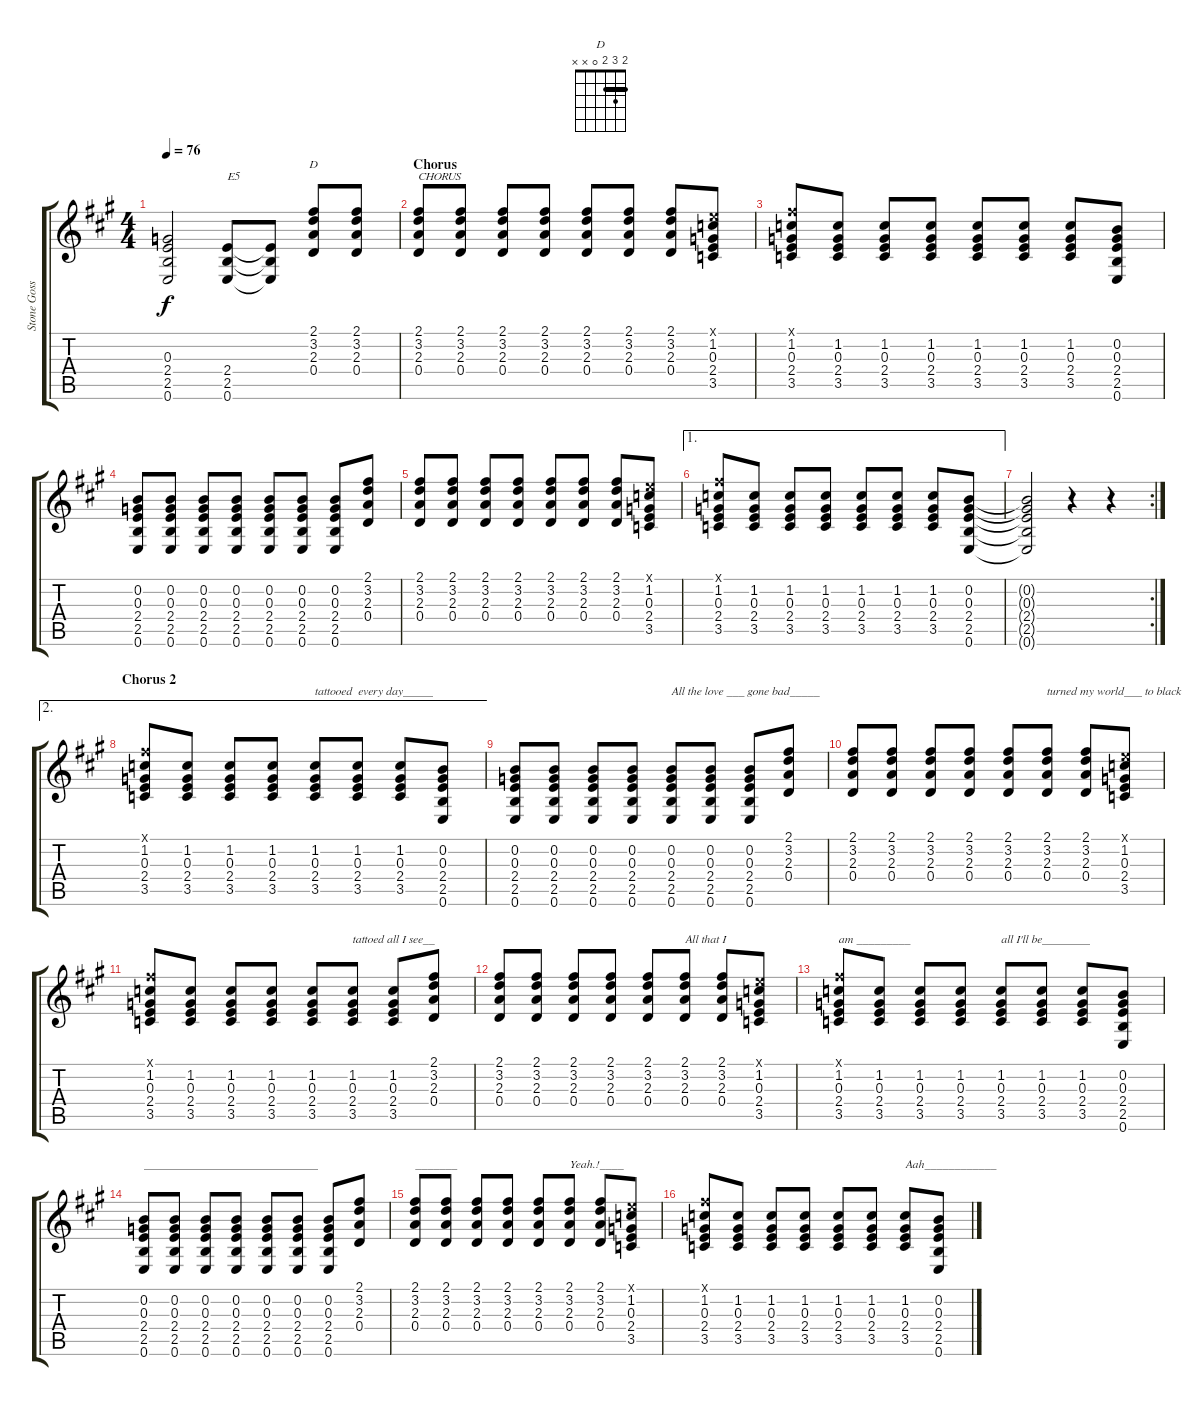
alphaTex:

\track ("Stone Gossard" "Stone Goss") {instrument electricguitarclean}
\staff {score tabs}
\tuning (E4 B3 G3 D3 A2 E2) {hide}
\chord ("D" 2 3 2 0 x x) {barre 2}
\ts (4 4)
\tempo 76
\clef g2
\ks a
(0.3{t} 2.4{t} 2.5{t} 0.6{t}).2{dy f} (2.4 2.5 0.6).8{txt "E5"} (2.4{t} 2.5{t} 0.6{t}).8 (2.1 3.2 2.3 0.4).8{ch "D"} (2.1 3.2 2.3 0.4).8 |
\section ("" "Chorus")
(2.1 3.2 2.3 0.4).8{txt "CHORUS"} (2.1 3.2 2.3 0.4).8 (2.1 3.2 2.3 0.4).8 (2.1 3.2 2.3 0.4).8 (2.1 3.2 2.3 0.4).8 (2.1 3.2 2.3 0.4).8 (2.1 3.2 2.3 0.4).8 (0.1{x} 1.2 0.3 2.4 3.5).8 |
(2.1{x} 1.2 0.3 2.4 3.5).8 (1.2 0.3 2.4 3.5).8 (1.2 0.3 2.4 3.5).8 (1.2 0.3 2.4 3.5).8 (1.2 0.3 2.4 3.5).8 (1.2 0.3 2.4 3.5).8 (1.2 0.3 2.4 3.5).8 (0.2 0.3 2.4 2.5 0.6).8 |
(0.2 0.3 2.4 2.5 0.6).8 (0.2 0.3 2.4 2.5 0.6).8 (0.2 0.3 2.4 2.5 0.6).8 (0.2 0.3 2.4 2.5 0.6).8 (0.2 0.3 2.4 2.5 0.6).8 (0.2 0.3 2.4 2.5 0.6).8 (0.2 0.3 2.4 2.5 0.6).8 (2.1 3.2 2.3 0.4).8 |
(2.1 3.2 2.3 0.4).8 (2.1 3.2 2.3 0.4).8 (2.1 3.2 2.3 0.4).8 (2.1 3.2 2.3 0.4).8 (2.1 3.2 2.3 0.4).8 (2.1 3.2 2.3 0.4).8 (2.1 3.2 2.3 0.4).8 (0.1{x} 1.2 0.3 2.4 3.5).8 |
\ae 1
(2.1{x} 1.2 0.3 2.4 3.5).8 (1.2 0.3 2.4 3.5).8 (1.2 0.3 2.4 3.5).8 (1.2 0.3 2.4 3.5).8 (1.2 0.3 2.4 3.5).8 (1.2 0.3 2.4 3.5).8 (1.2 0.3 2.4 3.5).8 (0.2 0.3 2.4 2.5 0.6).8 |
\rc 2
(0.2{t} 0.3{t} 2.4{t} 2.5{t} 0.6{t}).2 r.4 r.4 |
\ae 2
\section ("" "Chorus 2")
(2.1{x} 1.2 0.3 2.4 3.5).8 (1.2 0.3 2.4 3.5).8 (1.2 0.3 2.4 3.5).8 (1.2 0.3 2.4 3.5).8 (1.2 0.3 2.4 3.5).8{txt "tattooed  every day_____"} (1.2 0.3 2.4 3.5).8 (1.2 0.3 2.4 3.5).8 (0.2 0.3 2.4 2.5 0.6).8 |
(0.2 0.3 2.4 2.5 0.6).8 (0.2 0.3 2.4 2.5 0.6).8 (0.2 0.3 2.4 2.5 0.6).8 (0.2 0.3 2.4 2.5 0.6).8 (0.2 0.3 2.4 2.5 0.6).8{txt "All the love ___ gone bad_____ "} (0.2 0.3 2.4 2.5 0.6).8 (0.2 0.3 2.4 2.5 0.6).8 (2.1 3.2 2.3 0.4).8 |
(2.1 3.2 2.3 0.4).8 (2.1 3.2 2.3 0.4).8 (2.1 3.2 2.3 0.4).8 (2.1 3.2 2.3 0.4).8 (2.1 3.2 2.3 0.4).8 (2.1 3.2 2.3 0.4).8{txt "turned my world___ to black"} (2.1 3.2 2.3 0.4).8 (0.1{x} 1.2 0.3 2.4 3.5).8 |
(2.1{x} 1.2 0.3 2.4 3.5).8 (1.2 0.3 2.4 3.5).8 (1.2 0.3 2.4 3.5).8 (1.2 0.3 2.4 3.5).8 (1.2 0.3 2.4 3.5).8 (1.2 0.3 2.4 3.5).8{txt "tattoed all I see__"} (1.2 0.3 2.4 3.5).8 (2.1 3.2 2.3 0.4).8 |
(2.1 3.2 2.3 0.4).8 (2.1 3.2 2.3 0.4).8 (2.1 3.2 2.3 0.4).8 (2.1 3.2 2.3 0.4).8 (2.1 3.2 2.3 0.4).8 (2.1 3.2 2.3 0.4).8{txt "All that I"} (2.1 3.2 2.3 0.4).8 (0.1{x} 1.2 0.3 2.4 3.5).8 |
(2.1{x} 1.2 0.3 2.4 3.5).8{txt "am _________"} (1.2 0.3 2.4 3.5).8 (1.2 0.3 2.4 3.5).8 (1.2 0.3 2.4 3.5).8 (1.2 0.3 2.4 3.5).8{txt "all I'll be________"} (1.2 0.3 2.4 3.5).8 (1.2 0.3 2.4 3.5).8 (0.2 0.3 2.4 2.5 0.6).8 |
(0.2 0.3 2.4 2.5 0.6).8{txt "_____________________________"} (0.2 0.3 2.4 2.5 0.6).8 (0.2 0.3 2.4 2.5 0.6).8 (0.2 0.3 2.4 2.5 0.6).8 (0.2 0.3 2.4 2.5 0.6).8 (0.2 0.3 2.4 2.5 0.6).8 (0.2 0.3 2.4 2.5 0.6).8 (2.1 3.2 2.3 0.4).8 |
(2.1 3.2 2.3 0.4).8{txt "_______"} (2.1 3.2 2.3 0.4).8 (2.1 3.2 2.3 0.4).8 (2.1 3.2 2.3 0.4).8 (2.1 3.2 2.3 0.4).8 (2.1 3.2 2.3 0.4).8{txt "Yeah.!____"} (2.1 3.2 2.3 0.4).8 (0.1{x} 1.2 0.3 2.4 3.5).8 |
(2.1{x} 1.2 0.3 2.4 3.5).8 (1.2 0.3 2.4 3.5).8 (1.2 0.3 2.4 3.5).8 (1.2 0.3 2.4 3.5).8 (1.2 0.3 2.4 3.5).8 (1.2 0.3 2.4 3.5).8 (1.2 0.3 2.4 3.5).8{txt "Aah____________"} (0.2 0.3 2.4 2.5 0.6).8
